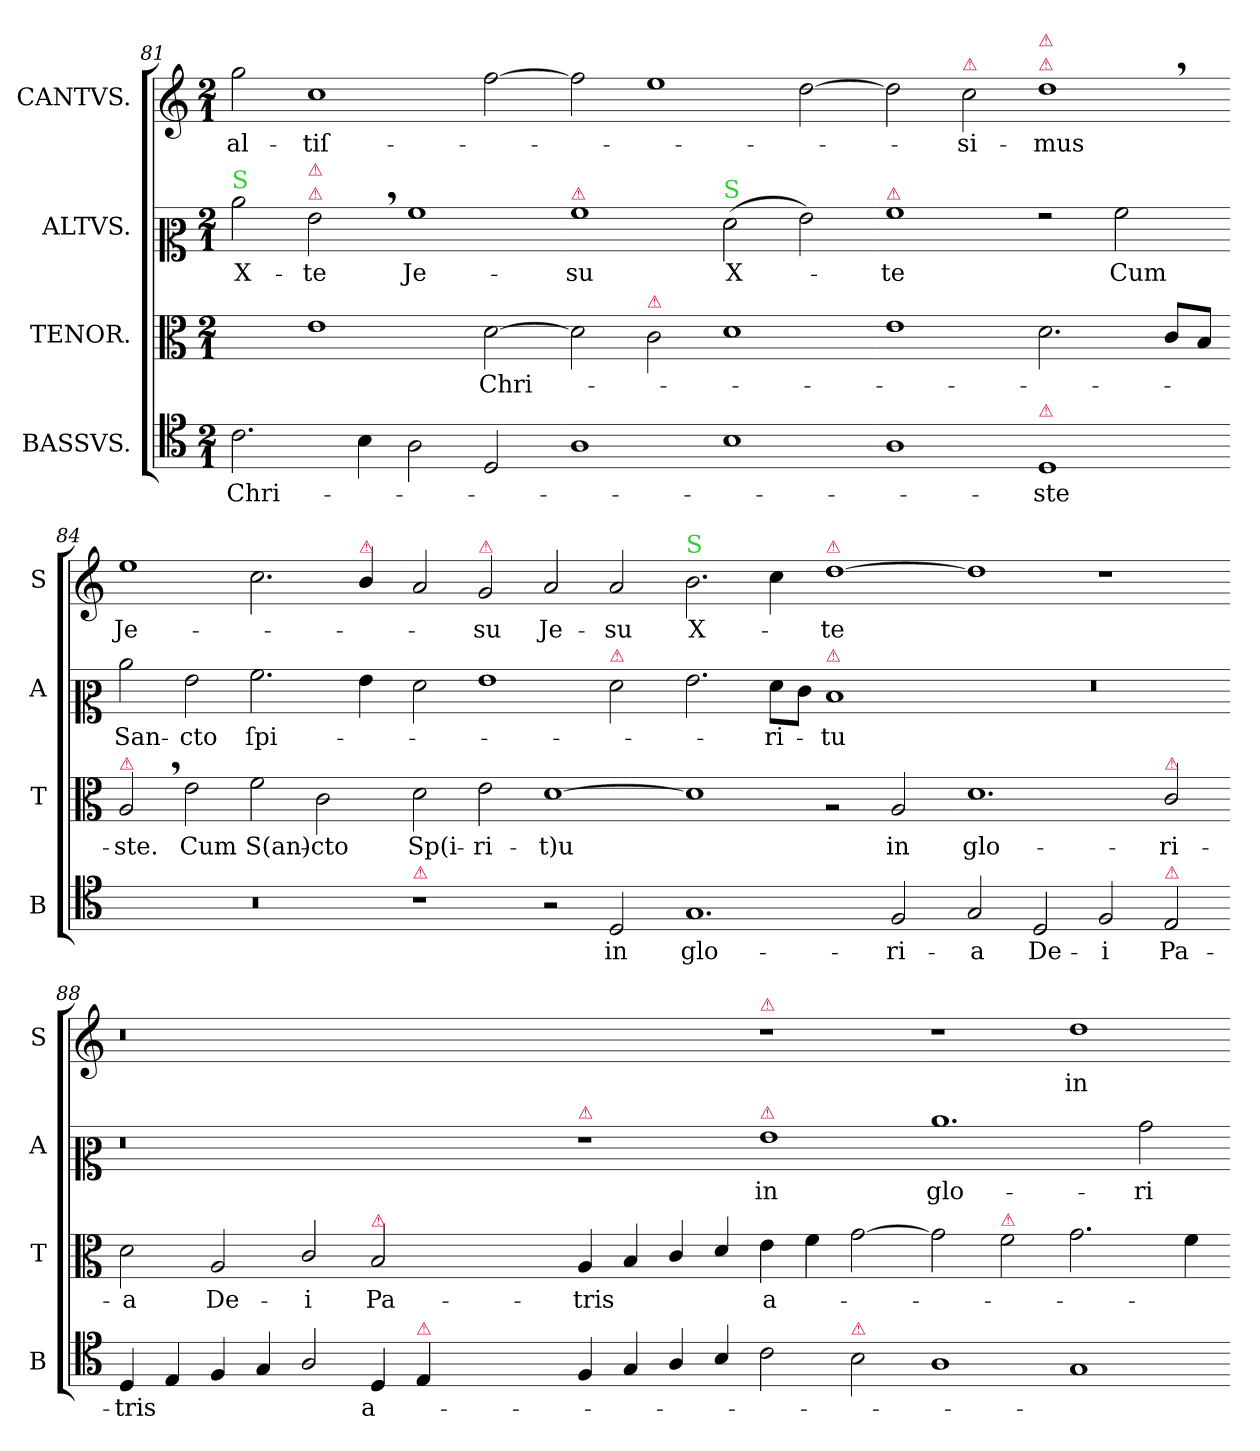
**kern	**text	**kern	**text	**kern	**text	**kern	**text
*part4	*part4	*part3	*part3	*part2	*part2	*part1	*part1
*staff4	*staff4	*staff3	*staff3	*staff2	*staff2	*staff1	*staff1
*I"BASSVS.	*	*I"TENOR.	*	*I"ALTVS.	*	*I"CANTVS.	*
*I'B	*	*I'T	*	*I'A	*	*I'S	*
*clefC4	*	*clefC3	*	*clefC2	*	*clefG2	*
*k[]	*	*k[]	*	*k[]	*	*k[]	*
*M2/1	*	*M2/1	*	*M2/1	*	*M2/1	*
=81	=81	=81	=81	=81	=81	=81	=81
!	!	!	!	!LO:TX:a:color=limegreen:t=S	!	!	!
2.c\	Chri-	2ryy	.	2cc\	X-	2gg\	al-
!	!	!	!	!LO:TX:a:color=crimson:t=⚠	!	!	!
!	!	!	!	!LO:TX:a:color=crimson:t=⚠	!	!	!
.	.	1e	.	2g,\	-te	1cc	-tiſ-
4B\	.	.	.	.	.	.	.
!	!	!	!	!	!LO:LY:i	!	!
2A\	.	.	.	1a	Je-	.	.
2D/	.	[2d\	Chri-	.	.	[2ff\	.
=82-	=82-	=82-	=82-	=82-	=82-	=82-	=82-
!	!	!	!	!LO:TX:a:color=crimson:t=⚠	!	!	!
!	!	!	!	!	!LO:LY:i	!	!
1A	.	2d\]	.	1a	-su	2ff\]	.
!	!	!LO:TX:a:color=crimson:t=⚠	!	!	!	!	!
.	.	2c\	.	.	.	1ee	.
!	!	!	!	!LO:TX:a:color=limegreen:t=S	!	!	!
!	!	!	!	!	!LO:LY:i	!	!
1B	.	1d	.	(2f\	X-	.	.
.	.	.	.	2g\)	.	[2dd\	.
=83-	=83-	=83-	=83-	=83-	=83-	=83-	=83-
!	!	!	!	!LO:TX:a:color=crimson:t=⚠	!	!	!
!	!	!	!	!	!LO:LY:i	!	!
1A	.	1e	.	1a	-te	2dd\]	.
!	!	!	!	!	!	!LO:TX:a:color=crimson:t=⚠	!
.	.	.	.	.	.	2cc\	-si-
!	!	!	!	!	!	!LO:TX:a:color=crimson:t=⚠	!
!	!	!	!	!	!	!LO:TX:a:color=crimson:t=⚠	!
!LO:TX:a:color=crimson:t=⚠	!	!	!	!	!	!	!
1D	-ste	2.d\	.	2rg	.	1dd,	-mus
.	.	.	.	2a\	Cum	.	.
.	.	8c/L	.	.	.	.	.
.	.	8B/J	.	.	.	.	.
=84-	=84-	=84-	=84-	=84-	=84-	=84-	=84-
!	!	!LO:TX:a:color=crimson:t=⚠	!	!	!	!	!
0r	.	2A,/	ste.	2cc\	San-	1ee	Je-
.	.	2e\	Cum	2g\	-cto	.	.
.	.	2f\	S(an)-	2.a\	ſpi-	2.cc\	.
.	.	2c\	-cto	.	.	.	.
!	!	!	!	!	!	!LO:TX:a:color=crimson:t=⚠	!
.	.	.	.	4g\	.	4b/	.
=85-	=85-	=85-	=85-	=85-	=85-	=85-	=85-
!LO:TX:a:color=crimson:t=⚠	!	!	!	!	!	!	!
1r	.	2d\	Sp(i-	2f\	.	2a/	.
!	!	!	!	!	!	!LO:TX:a:color=crimson:t=⚠	!
.	.	2e\	-ri-	1g	.	2g/	-su
!	!	!	!	!	!	!	!LO:LY:i
2r	.	[1d	-t)u	.	.	2a/	Je-
!	!	!	!	!LO:TX:a:color=crimson:t=⚠	!	!	!
!	!	!	!	!	!	!	!LO:LY:i
2D/	in	.	.	2f\	.	2a/	-su
=86-	=86-	=86-	=86-	=86-	=86-	=86-	=86-
!	!	!	!	!	!	!LO:TX:a:color=limegreen:t=S	!
1.G	glo-	1d]	.	2.g\	.	2.b\	X-
.	.	.	.	8f\L	-ri-	4cc\	.
.	.	.	.	8e\J	.	.	.
!	!	!	!	!	!	!LO:TX:a:color=crimson:t=⚠	!
!	!	!	!	!LO:TX:a:color=crimson:t=⚠	!	!	!
.	.	2rA	.	1d	-tu	[1dd	-te
2F/	-ri-	2A/	in	.	.	.	.
=87-	=87-	=87-	=87-	=87-	=87-	=87-	=87-
2G/	-a	1.d	glo-	0r	.	1dd]	.
2D/	De-	.	.	.	.	.	.
2F/	-i	.	.	.	.	1r	.
!	!	!LO:TX:a:color=crimson:t=⚠	!	!	!	!	!
!LO:TX:a:color=crimson:t=⚠	!	!	!	!	!	!	!
2E/	Pa-	2c/	-ri-	.	.	.	.
=88-	=88-	=88-	=88-	=88-	=88-	=88-	=88-
4D/	-tris	2d\	-a	0r	.	0.r	.
4E/	.	.	.	.	.	.	.
4F/	.	2A/	De-	.	.	.	.
4G/	.	.	.	.	.	.	.
2A/	.	2c/	-i	.	.	.	.
!	!	!LO:TX:a:color=crimson:t=⚠	!	!	!	!	!
4D/	a-	2B/	Pa-	.	.	.	.
!LO:TX:a:color=crimson:t=⚠	!	!	!	!	!	!	!
4E/	.	.	.	.	.	.	.
1ryy	.	1ryy	.	1ryy	.	.	.
=89-	=89-	=89-	=89-	=89-	=89-	=89-	=89-
!	!	!	!	!LO:TX:a:color=crimson:t=⚠	!	!	!
4F/	.	4A/	tris	1r	.	1ryy	.
4G/	.	4B/	.	.	.	.	.
4A/	.	4c/	.	.	.	.	.
4B/	.	4d/	.	.	.	.	.
!	!	!	!	!	!	!LO:TX:a:color=crimson:t=⚠	!
!	!	!	!	!LO:TX:a:color=crimson:t=⚠	!	!	!
2c\	.	4e\	a-	1g	in	1r	.
.	.	4f\	.	.	.	.	.
!LO:TX:a:color=crimson:t=⚠	!	!	!	!	!	!	!
2B\	.	[2g\	.	.	.	.	.
=90-	=90-	=90-	=90-	=90-	=90-	=90-	=90-
1A	.	2g\]	.	1.cc	glo-	1r	.
!	!	!LO:TX:a:color=crimson:t=⚠	!	!	!	!	!
.	.	2f\	.	.	.	.	.
1G	.	2.g\	.	.	.	1dd	in
.	.	.	.	2b\	-ri-	.	.
.	.	4f\	.	.	.	.	.
=-	=-	=-	=-	=-	=-	=-	=-
*-	*-	*-	*-	*-	*-	*-	*-
